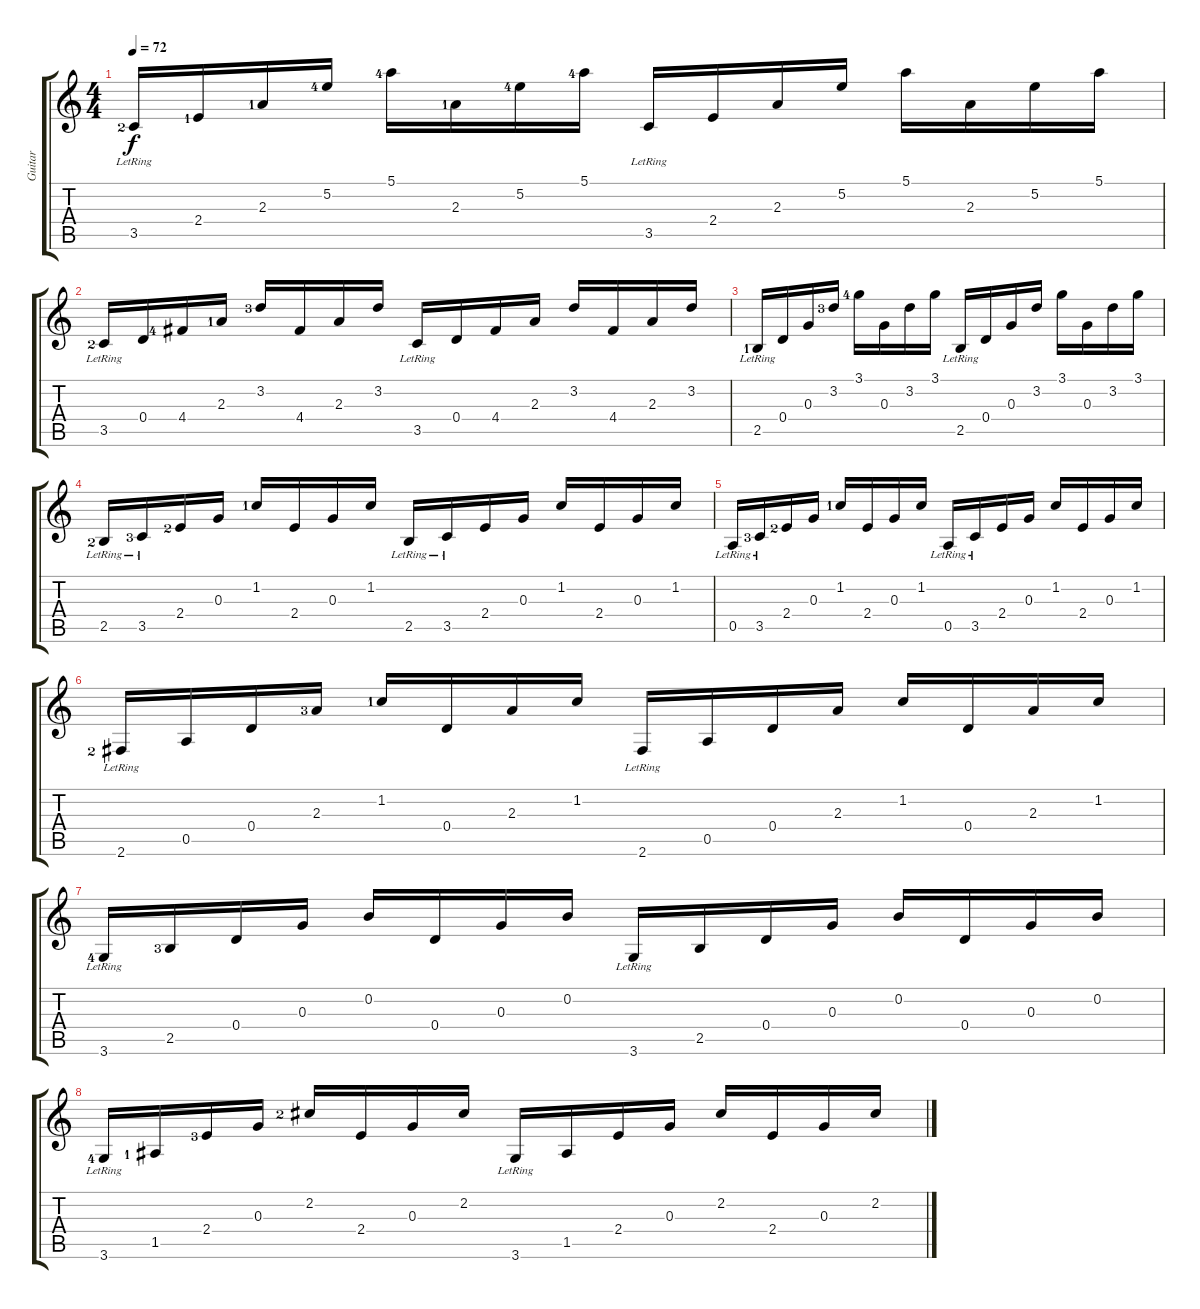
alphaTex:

\track ("Guitar" "Guitar") {instrument acousticguitarnylon}
\staff {score tabs}
\tuning (E4 B3 G3 D3 A2 E2) {hide}
\ts (4 4)
\tempo 72
\clef g2
\ks c
3.5{lr lf 3}.16{dy f} 2.4{lf 2}.16 2.3{lf 2}.16 5.2{lf 5}.16 5.1{lf 5}.16 2.3{lf 2}.16 5.2{lf 5}.16 5.1{lf 5}.16 3.5{lr}.16 2.4.16 2.3.16 5.2.16 5.1.16 2.3.16 5.2.16 5.1.16 |
3.5{lr lf 3}.16 0.4.16 4.4{lf 5}.16 2.3{lf 2}.16 3.2{lf 4}.16 4.4.16 2.3.16 3.2.16 3.5{lr}.16 0.4.16 4.4.16 2.3.16 3.2.16 4.4.16 2.3.16 3.2.16 |
2.5{lr lf 2}.16 0.4.16 0.3.16 3.2{lf 4}.16 3.1{lf 5}.16 0.3.16 3.2.16 3.1.16 2.5{lr}.16 0.4.16 0.3.16 3.2.16 3.1.16 0.3.16 3.2.16 3.1.16 |
2.5{lr lf 3}.16 3.5{lr lf 4}.16 2.4{lf 3}.16 0.3.16 1.2{lf 2}.16 2.4.16 0.3.16 1.2.16 2.5{lr}.16 3.5{lr}.16 2.4.16 0.3.16 1.2.16 2.4.16 0.3.16 1.2.16 |
0.5{lr}.16 3.5{lr lf 4}.16 2.4{lf 3}.16 0.3.16 1.2{lf 2}.16 2.4.16 0.3.16 1.2.16 0.5{lr}.16 3.5{lr}.16 2.4.16 0.3.16 1.2.16 2.4.16 0.3.16 1.2.16 |
2.6{lr lf 3}.16 0.5.16 0.4.16 2.3{lf 4}.16 1.2{lf 2}.16 0.4.16 2.3.16 1.2.16 2.6{lr}.16 0.5.16 0.4.16 2.3.16 1.2.16 0.4.16 2.3.16 1.2.16 |
3.6{lr lf 5}.16 2.5{lf 4}.16 0.4.16 0.3.16 0.2.16 0.4.16 0.3.16 0.2.16 3.6{lr}.16 2.5.16 0.4.16 0.3.16 0.2.16 0.4.16 0.3.16 0.2.16 |
3.6{lr lf 5}.16 1.5{lf 2}.16 2.4{lf 4}.16 0.3.16 2.2{lf 3}.16 2.4.16 0.3.16 2.2.16 3.6{lr}.16 1.5.16 2.4.16 0.3.16 2.2.16 2.4.16 0.3.16 2.2.16
